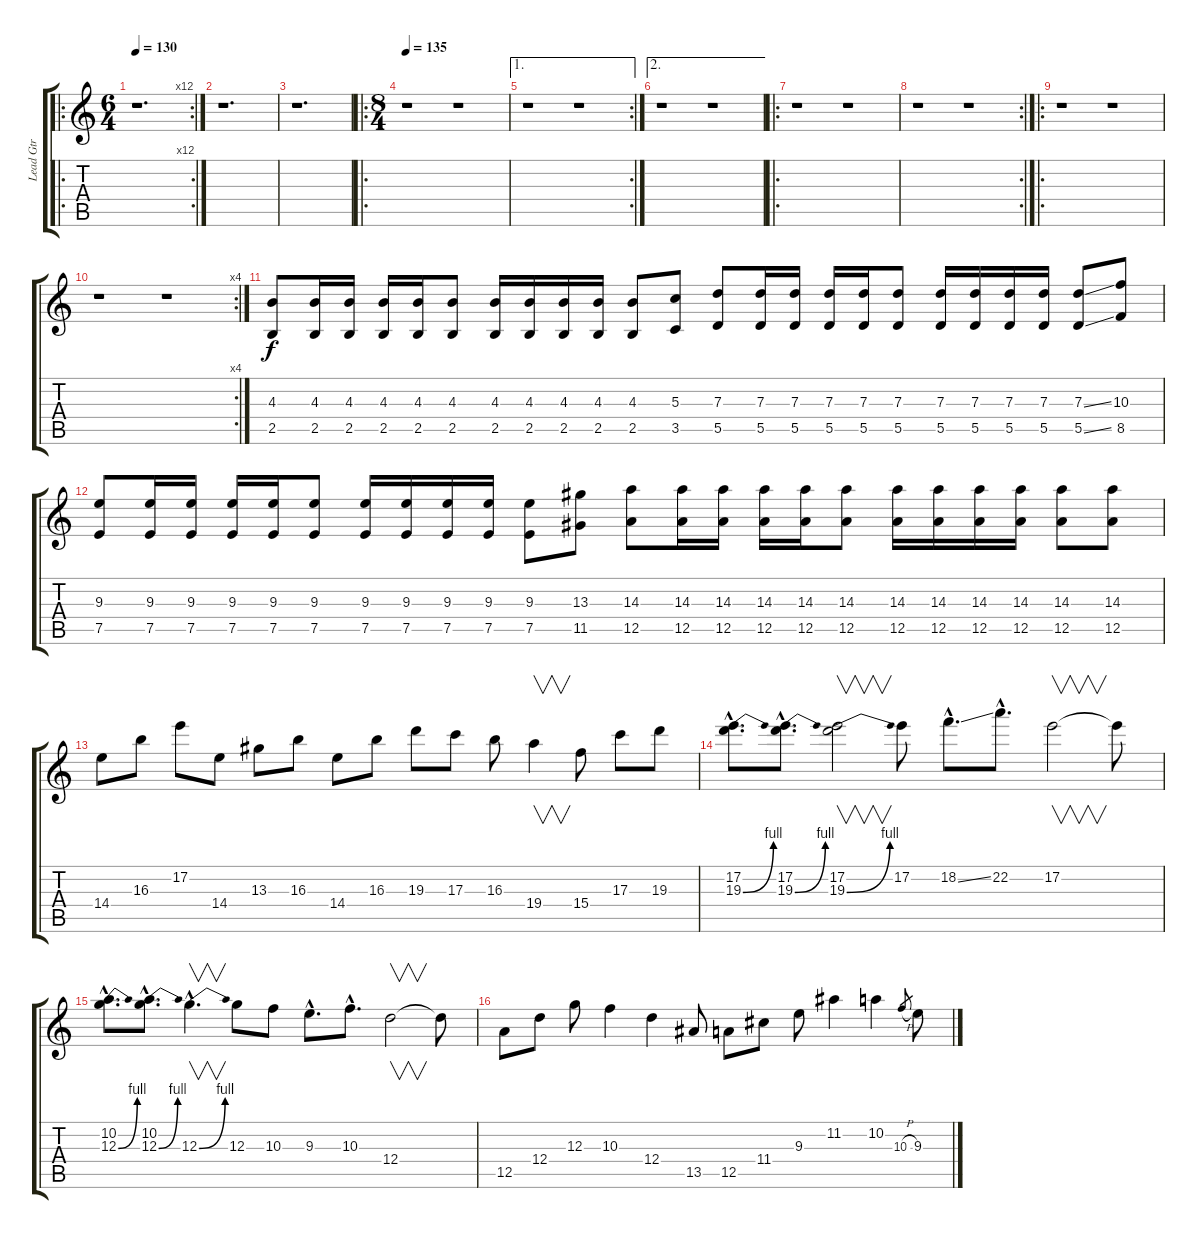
\track ("Lead Gtr" "Lead Gtr") {instrument overdrivenguitar}
\staff {score tabs}
\tuning (E4 B3 G3 D3 A2 E2) {hide}
\ro
\rc 12
\ts (6 4)
\tempo 130
\clef g2
\ks c
r.1{d dy f} |
r.1{d} |
r.1{d} |
\ro
\ts (8 4)
\tempo 135
r.1 r.1 |
\ae 1
\rc 2
r.1 r.1 |
\ae 2
r.1 r.1 |
\ro
r.1 r.1 |
\rc 2
r.1 r.1 |
\ro
r.1 r.1 |
\rc 4
r.1 r.1 |
(4.3 2.5).8 (4.3 2.5).16 (4.3 2.5).16 (4.3 2.5).16 (4.3 2.5).16 (4.3 2.5).8 (4.3 2.5).16 (4.3 2.5).16 (4.3 2.5).16 (4.3 2.5).16 (4.3 2.5).8 (5.3 3.5).8 (7.3 5.5).8 (7.3 5.5).16 (7.3 5.5).16 (7.3 5.5).16 (7.3 5.5).16 (7.3 5.5).8 (7.3 5.5).16 (7.3 5.5).16 (7.3 5.5).16 (7.3 5.5).16 (7.3{ss} 5.5{ss}).8 (10.3 8.5).8 |
(9.3 7.5).8 (9.3 7.5).16 (9.3 7.5).16 (9.3 7.5).16 (9.3 7.5).16 (9.3 7.5).8 (9.3 7.5).16 (9.3 7.5).16 (9.3 7.5).16 (9.3 7.5).16 (9.3 7.5).8 (13.3 11.5).8 (14.3 12.5).8 (14.3 12.5).16 (14.3 12.5).16 (14.3 12.5).16 (14.3 12.5).16 (14.3 12.5).8 (14.3 12.5).16 (14.3 12.5).16 (14.3 12.5).16 (14.3 12.5).16 (14.3 12.5).8 (14.3 12.5).8 |
14.4.8 16.3.8 17.2.8 14.4.8 13.3.8 16.3.8 14.4.8 16.3.8 19.3.8 17.3.8 16.3.8 19.4.4{v} 15.4.8 17.3.8 19.3.8 |
(17.2{hac} 19.3{be (bend 0 0 60 4) hac}).8{d} (17.2{hac} 19.3{be (bend 0 0 60 4) hac}).8{d} (17.2 19.3{be (bend 0 0 60 4)}).2{v} 17.2.8 18.2{ss hac}.8{d} 22.2{hac}.8{d} 17.2.2{v} 17.2{t}.8 |
(10.2{hac} 12.3{be (bend 0 0 60 4) hac}).8{d} (10.2{hac} 12.3{be (bend 0 0 60 4) hac}).8{d} 12.3{be (bend 0 0 60 4) hac}.4{v d} 12.3.8 10.3.8 9.3{hac}.8{d} 10.3{hac}.8{d} 12.4.2{v} 12.4{t}.8 |
12.5.8 12.4.8 12.3.8 10.3.4 12.4.4 13.5.8 12.5.8 11.4.8 9.3.8 11.2.4 10.2.4 10.3{h}.8{gr} 9.3.8
